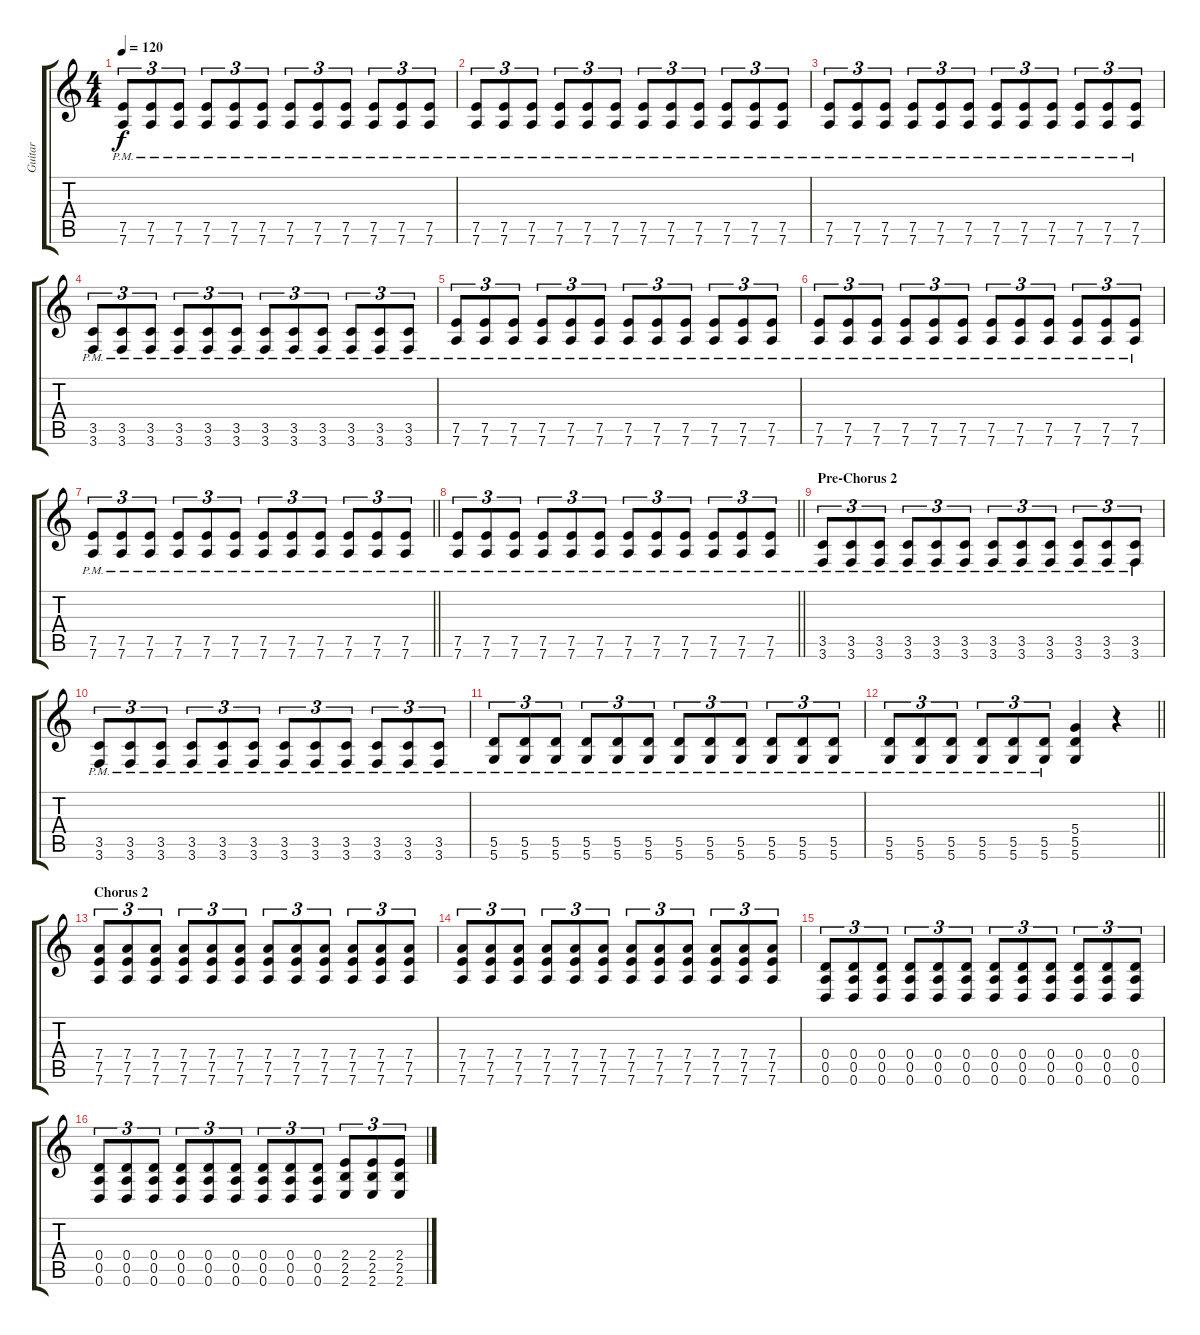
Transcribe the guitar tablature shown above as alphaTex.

\track ("Guitar" "Guitar") {instrument distortionguitar}
\staff {score tabs}
\tuning (E4 B3 G3 D3 A2 D2) {hide}
\ts (4 4)
\tempo 120
\clef g2
\ks c
(7.5{pm} 7.6{pm}).8{tu (3 2) dy f} (7.5{pm} 7.6{pm}).8{tu (3 2)} (7.5{pm} 7.6{pm}).8{tu (3 2)} (7.5{pm} 7.6{pm}).8{tu (3 2)} (7.5{pm} 7.6{pm}).8{tu (3 2)} (7.5{pm} 7.6{pm}).8{tu (3 2)} (7.5{pm} 7.6{pm}).8{tu (3 2)} (7.5{pm} 7.6{pm}).8{tu (3 2)} (7.5{pm} 7.6{pm}).8{tu (3 2)} (7.5{pm} 7.6{pm}).8{tu (3 2)} (7.5{pm} 7.6{pm}).8{tu (3 2)} (7.5{pm} 7.6{pm}).8{tu (3 2)} |
(7.5{pm} 7.6{pm}).8{tu (3 2)} (7.5{pm} 7.6{pm}).8{tu (3 2)} (7.5{pm} 7.6{pm}).8{tu (3 2)} (7.5{pm} 7.6{pm}).8{tu (3 2)} (7.5{pm} 7.6{pm}).8{tu (3 2)} (7.5{pm} 7.6{pm}).8{tu (3 2)} (7.5{pm} 7.6{pm}).8{tu (3 2)} (7.5{pm} 7.6{pm}).8{tu (3 2)} (7.5{pm} 7.6{pm}).8{tu (3 2)} (7.5{pm} 7.6{pm}).8{tu (3 2)} (7.5{pm} 7.6{pm}).8{tu (3 2)} (7.5{pm} 7.6{pm}).8{tu (3 2)} |
(7.5{pm} 7.6{pm}).8{tu (3 2)} (7.5{pm} 7.6{pm}).8{tu (3 2)} (7.5{pm} 7.6{pm}).8{tu (3 2)} (7.5{pm} 7.6{pm}).8{tu (3 2)} (7.5{pm} 7.6{pm}).8{tu (3 2)} (7.5{pm} 7.6{pm}).8{tu (3 2)} (7.5{pm} 7.6{pm}).8{tu (3 2)} (7.5{pm} 7.6{pm}).8{tu (3 2)} (7.5{pm} 7.6{pm}).8{tu (3 2)} (7.5{pm} 7.6{pm}).8{tu (3 2)} (7.5{pm} 7.6{pm}).8{tu (3 2)} (7.5{pm} 7.6{pm}).8{tu (3 2)} |
(3.5{pm} 3.6{pm}).8{tu (3 2)} (3.5{pm} 3.6{pm}).8{tu (3 2)} (3.5{pm} 3.6{pm}).8{tu (3 2)} (3.5{pm} 3.6{pm}).8{tu (3 2)} (3.5{pm} 3.6{pm}).8{tu (3 2)} (3.5{pm} 3.6{pm}).8{tu (3 2)} (3.5{pm} 3.6{pm}).8{tu (3 2)} (3.5{pm} 3.6{pm}).8{tu (3 2)} (3.5{pm} 3.6{pm}).8{tu (3 2)} (3.5{pm} 3.6{pm}).8{tu (3 2)} (3.5{pm} 3.6{pm}).8{tu (3 2)} (3.5{pm} 3.6{pm}).8{tu (3 2)} |
(7.5{pm} 7.6{pm}).8{tu (3 2)} (7.5{pm} 7.6{pm}).8{tu (3 2)} (7.5{pm} 7.6{pm}).8{tu (3 2)} (7.5{pm} 7.6{pm}).8{tu (3 2)} (7.5{pm} 7.6{pm}).8{tu (3 2)} (7.5{pm} 7.6{pm}).8{tu (3 2)} (7.5{pm} 7.6{pm}).8{tu (3 2)} (7.5{pm} 7.6{pm}).8{tu (3 2)} (7.5{pm} 7.6{pm}).8{tu (3 2)} (7.5{pm} 7.6{pm}).8{tu (3 2)} (7.5{pm} 7.6{pm}).8{tu (3 2)} (7.5{pm} 7.6{pm}).8{tu (3 2)} |
(7.5{pm} 7.6{pm}).8{tu (3 2)} (7.5{pm} 7.6{pm}).8{tu (3 2)} (7.5{pm} 7.6{pm}).8{tu (3 2)} (7.5{pm} 7.6{pm}).8{tu (3 2)} (7.5{pm} 7.6{pm}).8{tu (3 2)} (7.5{pm} 7.6{pm}).8{tu (3 2)} (7.5{pm} 7.6{pm}).8{tu (3 2)} (7.5{pm} 7.6{pm}).8{tu (3 2)} (7.5{pm} 7.6{pm}).8{tu (3 2)} (7.5{pm} 7.6{pm}).8{tu (3 2)} (7.5{pm} 7.6{pm}).8{tu (3 2)} (7.5{pm} 7.6{pm}).8{tu (3 2)} |
\barLineRight lightlight
(7.5{pm} 7.6{pm}).8{tu (3 2)} (7.5{pm} 7.6{pm}).8{tu (3 2)} (7.5{pm} 7.6{pm}).8{tu (3 2)} (7.5{pm} 7.6{pm}).8{tu (3 2)} (7.5{pm} 7.6{pm}).8{tu (3 2)} (7.5{pm} 7.6{pm}).8{tu (3 2)} (7.5{pm} 7.6{pm}).8{tu (3 2)} (7.5{pm} 7.6{pm}).8{tu (3 2)} (7.5{pm} 7.6{pm}).8{tu (3 2)} (7.5{pm} 7.6{pm}).8{tu (3 2)} (7.5{pm} 7.6{pm}).8{tu (3 2)} (7.5{pm} 7.6{pm}).8{tu (3 2)} |
\barLineRight lightlight
(7.5{pm} 7.6{pm}).8{tu (3 2)} (7.5{pm} 7.6{pm}).8{tu (3 2)} (7.5{pm} 7.6{pm}).8{tu (3 2)} (7.5{pm} 7.6{pm}).8{tu (3 2)} (7.5{pm} 7.6{pm}).8{tu (3 2)} (7.5{pm} 7.6{pm}).8{tu (3 2)} (7.5{pm} 7.6{pm}).8{tu (3 2)} (7.5{pm} 7.6{pm}).8{tu (3 2)} (7.5{pm} 7.6{pm}).8{tu (3 2)} (7.5{pm} 7.6{pm}).8{tu (3 2)} (7.5{pm} 7.6{pm}).8{tu (3 2)} (7.5{pm} 7.6{pm}).8{tu (3 2)} |
\section ("" "Pre-Chorus 2")
(3.5{pm} 3.6{pm}).8{tu (3 2)} (3.5{pm} 3.6{pm}).8{tu (3 2)} (3.5{pm} 3.6{pm}).8{tu (3 2)} (3.5{pm} 3.6{pm}).8{tu (3 2)} (3.5{pm} 3.6{pm}).8{tu (3 2)} (3.5{pm} 3.6{pm}).8{tu (3 2)} (3.5{pm} 3.6{pm}).8{tu (3 2)} (3.5{pm} 3.6{pm}).8{tu (3 2)} (3.5{pm} 3.6{pm}).8{tu (3 2)} (3.5{pm} 3.6{pm}).8{tu (3 2)} (3.5{pm} 3.6{pm}).8{tu (3 2)} (3.5{pm} 3.6{pm}).8{tu (3 2)} |
(3.5{pm} 3.6{pm}).8{tu (3 2)} (3.5{pm} 3.6{pm}).8{tu (3 2)} (3.5{pm} 3.6{pm}).8{tu (3 2)} (3.5{pm} 3.6{pm}).8{tu (3 2)} (3.5{pm} 3.6{pm}).8{tu (3 2)} (3.5{pm} 3.6{pm}).8{tu (3 2)} (3.5{pm} 3.6{pm}).8{tu (3 2)} (3.5{pm} 3.6{pm}).8{tu (3 2)} (3.5{pm} 3.6{pm}).8{tu (3 2)} (3.5{pm} 3.6{pm}).8{tu (3 2)} (3.5{pm} 3.6{pm}).8{tu (3 2)} (3.5{pm} 3.6{pm}).8{tu (3 2)} |
(5.5{pm} 5.6{pm}).8{tu (3 2)} (5.5{pm} 5.6{pm}).8{tu (3 2)} (5.5{pm} 5.6{pm}).8{tu (3 2)} (5.5{pm} 5.6{pm}).8{tu (3 2)} (5.5{pm} 5.6{pm}).8{tu (3 2)} (5.5{pm} 5.6{pm}).8{tu (3 2)} (5.5{pm} 5.6{pm}).8{tu (3 2)} (5.5{pm} 5.6{pm}).8{tu (3 2)} (5.5{pm} 5.6{pm}).8{tu (3 2)} (5.5{pm} 5.6{pm}).8{tu (3 2)} (5.5{pm} 5.6{pm}).8{tu (3 2)} (5.5{pm} 5.6{pm}).8{tu (3 2)} |
\barLineRight lightlight
(5.5{pm} 5.6{pm}).8{tu (3 2)} (5.5{pm} 5.6{pm}).8{tu (3 2)} (5.5{pm} 5.6{pm}).8{tu (3 2)} (5.5{pm} 5.6{pm}).8{tu (3 2)} (5.5{pm} 5.6{pm}).8{tu (3 2)} (5.5{pm} 5.6{pm}).8{tu (3 2)} (5.4 5.5 5.6).4 r.4 |
\section ("" "Chorus 2")
(7.4 7.5 7.6).8{tu (3 2)} (7.4 7.5 7.6).8{tu (3 2)} (7.4 7.5 7.6).8{tu (3 2)} (7.4 7.5 7.6).8{tu (3 2)} (7.4 7.5 7.6).8{tu (3 2)} (7.4 7.5 7.6).8{tu (3 2)} (7.4 7.5 7.6).8{tu (3 2)} (7.4 7.5 7.6).8{tu (3 2)} (7.4 7.5 7.6).8{tu (3 2)} (7.4 7.5 7.6).8{tu (3 2)} (7.4 7.5 7.6).8{tu (3 2)} (7.4 7.5 7.6).8{tu (3 2)} |
(7.4 7.5 7.6).8{tu (3 2)} (7.4 7.5 7.6).8{tu (3 2)} (7.4 7.5 7.6).8{tu (3 2)} (7.4 7.5 7.6).8{tu (3 2)} (7.4 7.5 7.6).8{tu (3 2)} (7.4 7.5 7.6).8{tu (3 2)} (7.4 7.5 7.6).8{tu (3 2)} (7.4 7.5 7.6).8{tu (3 2)} (7.4 7.5 7.6).8{tu (3 2)} (7.4 7.5 7.6).8{tu (3 2)} (7.4 7.5 7.6).8{tu (3 2)} (7.4 7.5 7.6).8{tu (3 2)} |
(0.4 0.5 0.6).8{tu (3 2)} (0.4 0.5 0.6).8{tu (3 2)} (0.4 0.5 0.6).8{tu (3 2)} (0.4 0.5 0.6).8{tu (3 2)} (0.4 0.5 0.6).8{tu (3 2)} (0.4 0.5 0.6).8{tu (3 2)} (0.4 0.5 0.6).8{tu (3 2)} (0.4 0.5 0.6).8{tu (3 2)} (0.4 0.5 0.6).8{tu (3 2)} (0.4 0.5 0.6).8{tu (3 2)} (0.4 0.5 0.6).8{tu (3 2)} (0.4 0.5 0.6).8{tu (3 2)} |
(0.4 0.5 0.6).8{tu (3 2)} (0.4 0.5 0.6).8{tu (3 2)} (0.4 0.5 0.6).8{tu (3 2)} (0.4 0.5 0.6).8{tu (3 2)} (0.4 0.5 0.6).8{tu (3 2)} (0.4 0.5 0.6).8{tu (3 2)} (0.4 0.5 0.6).8{tu (3 2)} (0.4 0.5 0.6).8{tu (3 2)} (0.4 0.5 0.6).8{tu (3 2)} (2.4 2.5 2.6).8{tu (3 2)} (2.4 2.5 2.6).8{tu (3 2)} (2.4 2.5 2.6).8{tu (3 2)}
